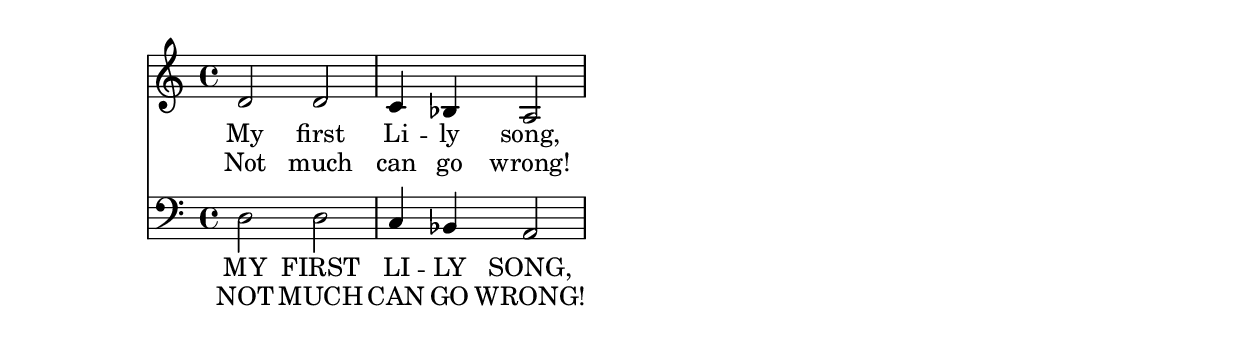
\header {
    
    texidoc = "newlyrics, multiple stanzas, multiple lyric voices."
    
}
\layout { raggedright = ##t }
<<
    \new Staff \relative {
	d'2 d c4 bes a2 \break
    }
    \addlyrics {
	My first Li -- ly song,
    }
    \addlyrics {
	Not much can go wrong!
    }
    \new Staff \relative {
	\clef bass
	d2 d c4 bes a2 \break
    }
    \addlyrics {
	MY FIRST LI -- LY SONG,
    }
    \addlyrics {
	NOT MUCH CAN GO WRONG!
    }
>>

\version "2.6.0"
